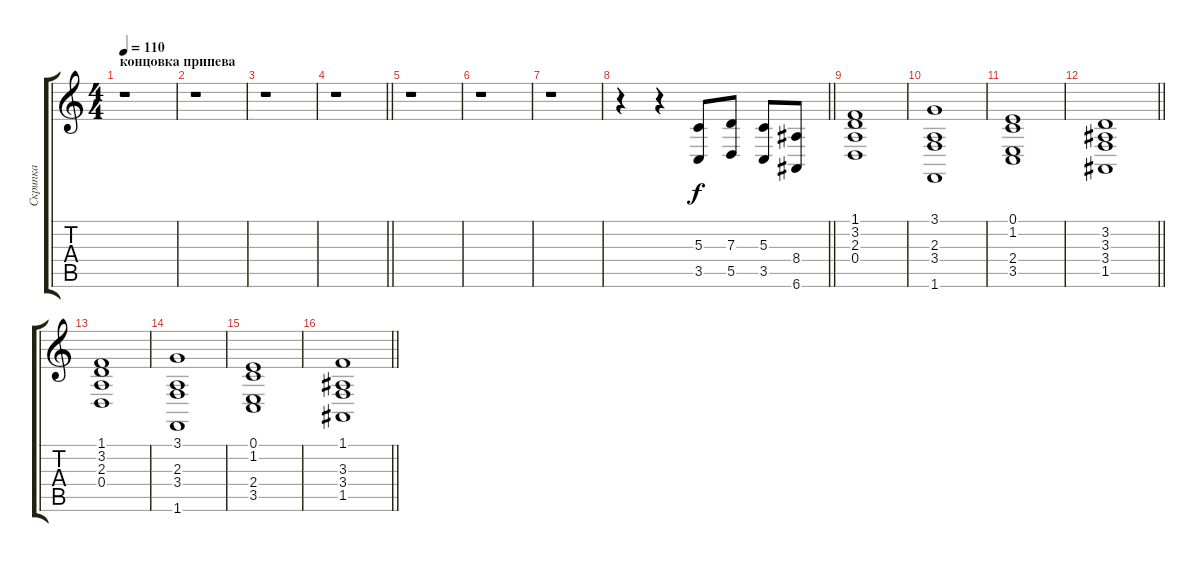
\track ("Скрипка" "Скрипка") {instrument tremolostrings}
\staff {score tabs}
\tuning (E4 B3 G3 D3 A2 E2) {hide}
\ts (4 4)
\section ("" "концовка припева")
\tempo 110
\clef g2
\ks c
r.1{dy f} |
r.1 |
r.1 |
\barLineRight lightlight
r.1 |
r.1 |
r.1 |
r.1 |
\barLineRight lightlight
r.4 r.4 (5.3 3.5).8 (7.3 5.5).8 (5.3 3.5).8 (8.4 6.6).8 |
(1.1 3.2 2.3 0.4).1 |
(3.1 2.3 3.4 1.6).1 |
(0.1 1.2 2.4 3.5).1 |
\barLineRight lightlight
(3.2 3.3 3.4 1.5).1 |
(1.1 3.2 2.3 0.4).1 |
(3.1 2.3 3.4 1.6).1 |
(0.1 1.2 2.4 3.5).1 |
\barLineRight lightlight
(1.1 3.3 3.4 1.5).1
